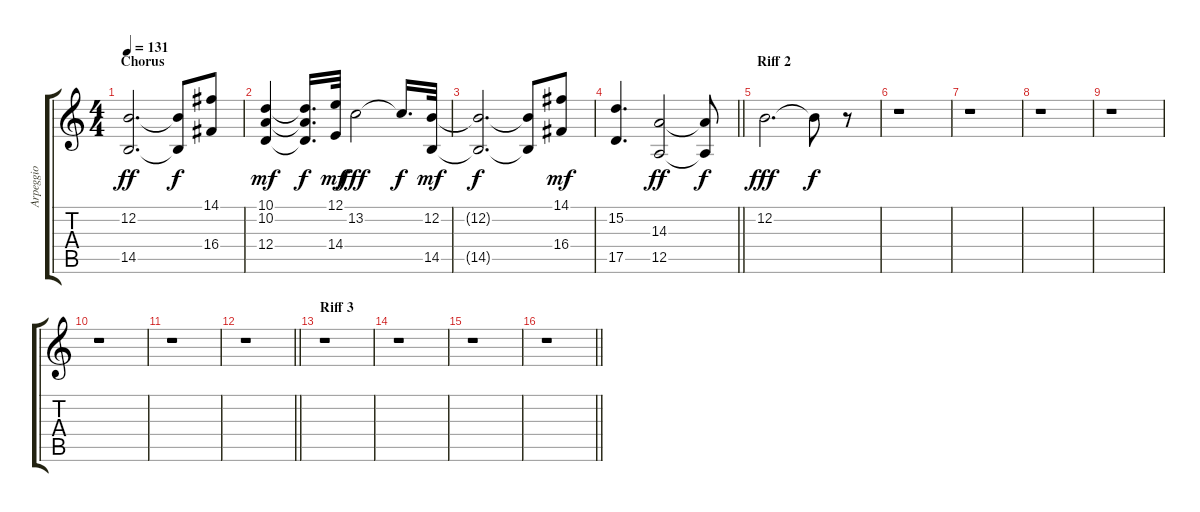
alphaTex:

\track ("Arpeggio" "Arpeggio") {instrument pad1newage}
\staff {score tabs}
\tuning (E4 B3 G3 D3 A2 E2) {hide}
\ts (4 4)
\section ("" "Chorus")
\tempo 131
\clef g2
\ks c
(12.2 14.5).2{d dy ff} (12.2{t} 14.5{t}).8{dy f} (14.1 16.4).8 |
(10.1 10.2 12.4).4{dy mf} (10.1{t} 10.2{t} 12.4{t}).16{d dy f} (12.1 14.4).32{dy mf} 13.2.2{dy fff} 13.2{t}.16{d dy f} (12.2 14.5).32{dy mf} |
(12.2{t} 14.5{t}).2{d dy f} (12.2{t} 14.5{t}).8 (14.1 16.4).8{dy mf} |
\barLineRight lightlight
(15.2 17.5).4{d} (14.3 12.5).2{dy ff} (14.3{t} 12.5{t}).8{dy f} |
\section ("" "Riff 2")
12.2.2{d dy fff} 12.2{t}.8{dy f} r.8 |
r.1 |
r.1 |
r.1 |
r.1 |
r.1 |
r.1 |
\barLineRight lightlight
r.1 |
\section ("" "Riff 3")
r.1 |
r.1 |
r.1 |
\barLineRight lightlight
r.1
